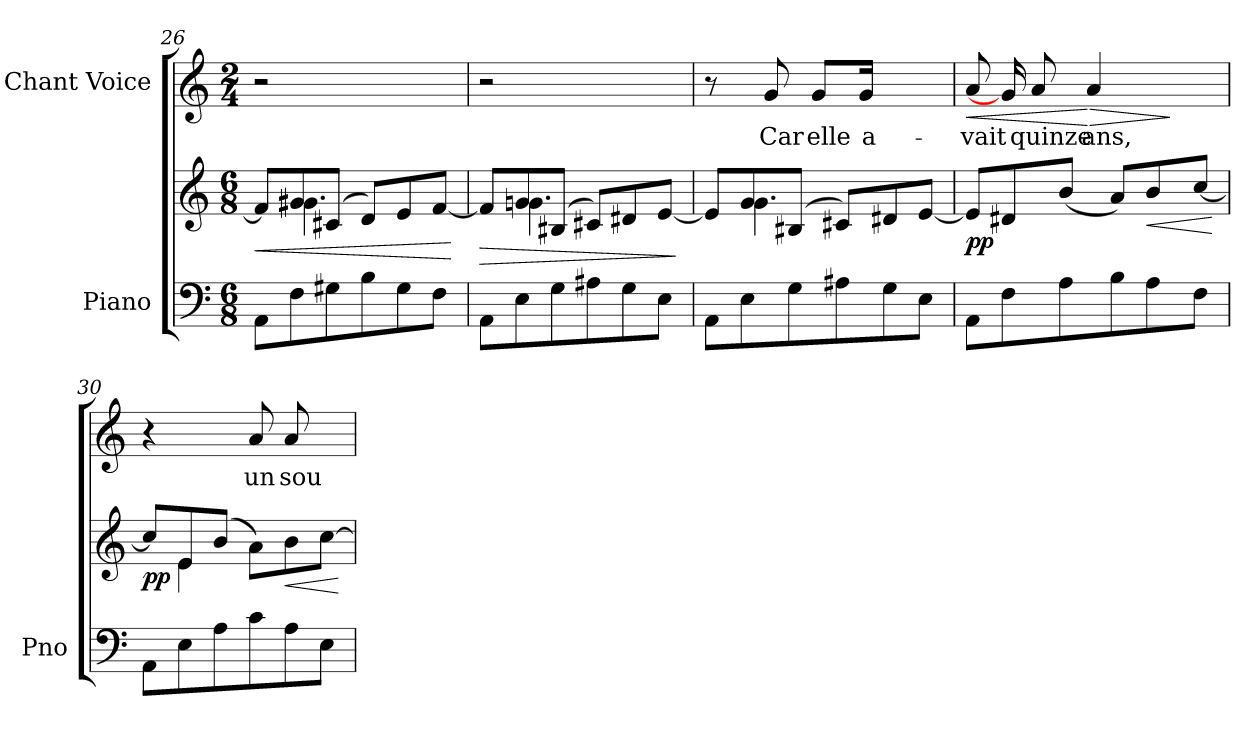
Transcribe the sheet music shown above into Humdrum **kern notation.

**kern	**kern	**dynam	**kern	**text	**dynam
*part2	*part2	*part2	*part1	*part1	*part1
*staff3	*staff2	*staff2/3	*staff1	*staff1	*staff1
*I"Piano	*	*	*I"Chant Voice	*	*
*I'Pno	*	*	*	*	*
*clefF4	*clefG2	*	*clefG2	*	*
*k[]	*k[]	*	*k[]	*	*
*M6/8	*M6/8	*	*M2/4	*	*
=26	=26	=26	=26	=26	=26
!	!	!LO:HP:b	!	!	!
*	*^	*	*	*	*
8AA\L	8f/L]	8ryy	<	2r	.	.
!	!LO:N:head=solid	!	!	!	!	!
8F\	8g#X/	4.g#\	.	.	.	.
8G#X\	(<8c#X/J	.	.	.	.	.
8B\	8d/L)	.	.	.	.	.
8G#\	8e/	4ryy	.	4ryy	.	.
8F\J	[8f/J	.	.	.	.	.
*	*v	*v	*	*	*	*
.	.	[	.	.	.
=27	=27	=27	=27	=27	=27
!	!	!LO:HP:b	!	!	!
*	*^	*	*	*	*
8AA\L	8f/L]	8ryy	>	2r	.	.
!	!LO:N:head=solid	!	!	!	!	!
8E\	8g/	4.gn\	.	.	.	.
8G\	(<8B#X/J	.	.	.	.	.
8A#X\	8c#X/L)	.	.	.	.	.
8G\	8d#X/	4ryy	.	4ryy	.	.
8E\J	[8e/J	.	.	.	.	.
*	*v	*v	*	*	*	*
.	.	]	.	.	.
=28	=28	=28	=28	=28	=28
*	*^	*	*	*	*
!	!	!	!	!LO:N:vis=8	!	!
8AA\L	8e/L]	8ryy	.	8.r	.	.
!	!LO:N:head=solid	!	!	!	!	!
8E\	8g/	4.g\	.	.	.	.
!	!	!	!	!	!LO:LY:b	!
.	.	.	.	8g/	Car	.
8G\	(<8B#X/J	.	.	.	.	.
!	!	!	!	!	!LO:LY:b	!
.	.	.	.	8g/L	elle	.
8A#X\	8c#X/L)	.	.	.	.	.
!	!	!	!	!	!LO:LY:b	!
.	.	.	.	[16g/Jk	a-	.
8G\	8d#X/	4ryy	.	4ryy	.	.
8E\J	[8e/J	.	.	.	.	.
*	*v	*v	*	*	*	*
=29	=29	=29	=29	=29	=29
!	!	!LO:DY:b	!	!LO:LY:b	!LO:HP:b
8AA\L	8e/L]	pp	8a/	-vait	<
8F\	8d#X/	.	16g/]	.	.
!	!	!	!	!LO:LY:b	!
.	.	.	8a/	quinze	.
8A\	(<8b/J	.	.	.	.
!	!	!	!	!LO:LY:b	!LO:HP:n=1:b
.	.	.	4a/	ans,	[ >
8B\	8a/L)	.	.	.	.
!	!	!LO:HP:b	!	!	!
8A\	8b/	<	.	.	.
.	.	.	8.ryy	.	]
8F\J	[8cc/J	.	.	.	.
.	.	[	.	.	.
!!LO:LB:g=z
=30	=30	=30	=30	=30	=30
*	*^	*	*	*	*
!	!	!	!LO:DY:b	!LO:N:vis=4	!	!
8AA\L	8cc/L]	8ryy	pp	4.r	.	.
8E\	8e/	4e\	.	.	.	.
8A\	(<8b/J	.	.	.	.	.
!	!	!	!	!	!LO:LY:b	!
8c\	8a\L)	4.ryy	.	8a/	un	.
!	!	!	!LO:HP:b	!	!LO:LY:b	!
8A\	8b\	.	<	8a/	sou-	.
8E\J	[8cc\J	.	.	8ryy	.	.
*	*v	*v	*	*	*	*
.	.	[	.	.	.
=	=	=	=	=	=
*-	*-	*-	*-	*-	*-
